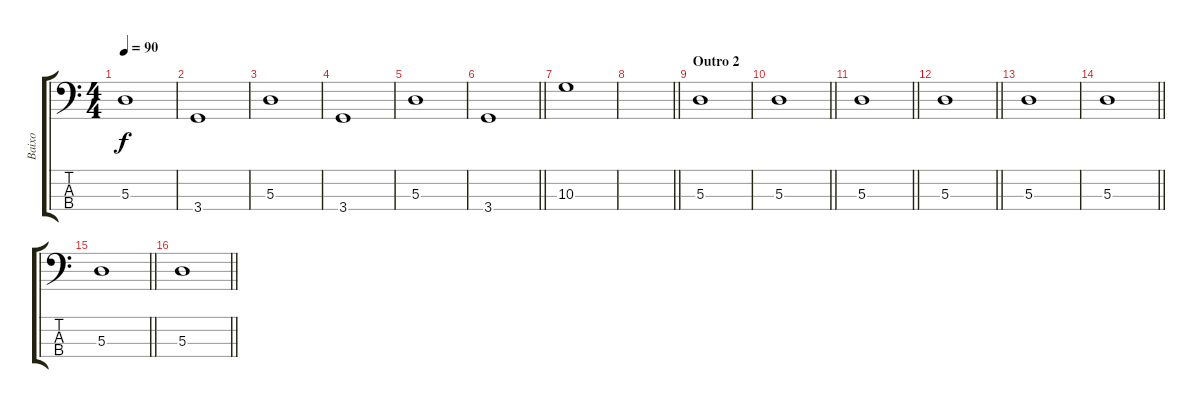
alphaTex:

\track ("Baixo" "Baixo") {instrument electricbassfinger}
\staff {score tabs}
\tuning (G2 D2 A1 E1) {hide}
\ts (4 4)
\tempo 90
\clef f4
\ks c
5.3.1{dy f} |
3.4.1 |
5.3.1 |
3.4.1 |
5.3.1 |
\barLineRight lightlight
3.4.1 |
10.3.1 |
\barLineRight lightlight
|
\section ("" "Outro 2")
5.3.1 |
\barLineRight lightlight
5.3.1 |
\barLineRight lightlight
5.3.1 |
\barLineRight lightlight
5.3.1 |
5.3.1 |
\barLineRight lightlight
5.3.1 |
\barLineRight lightlight
5.3.1 |
\barLineRight lightlight
5.3.1
